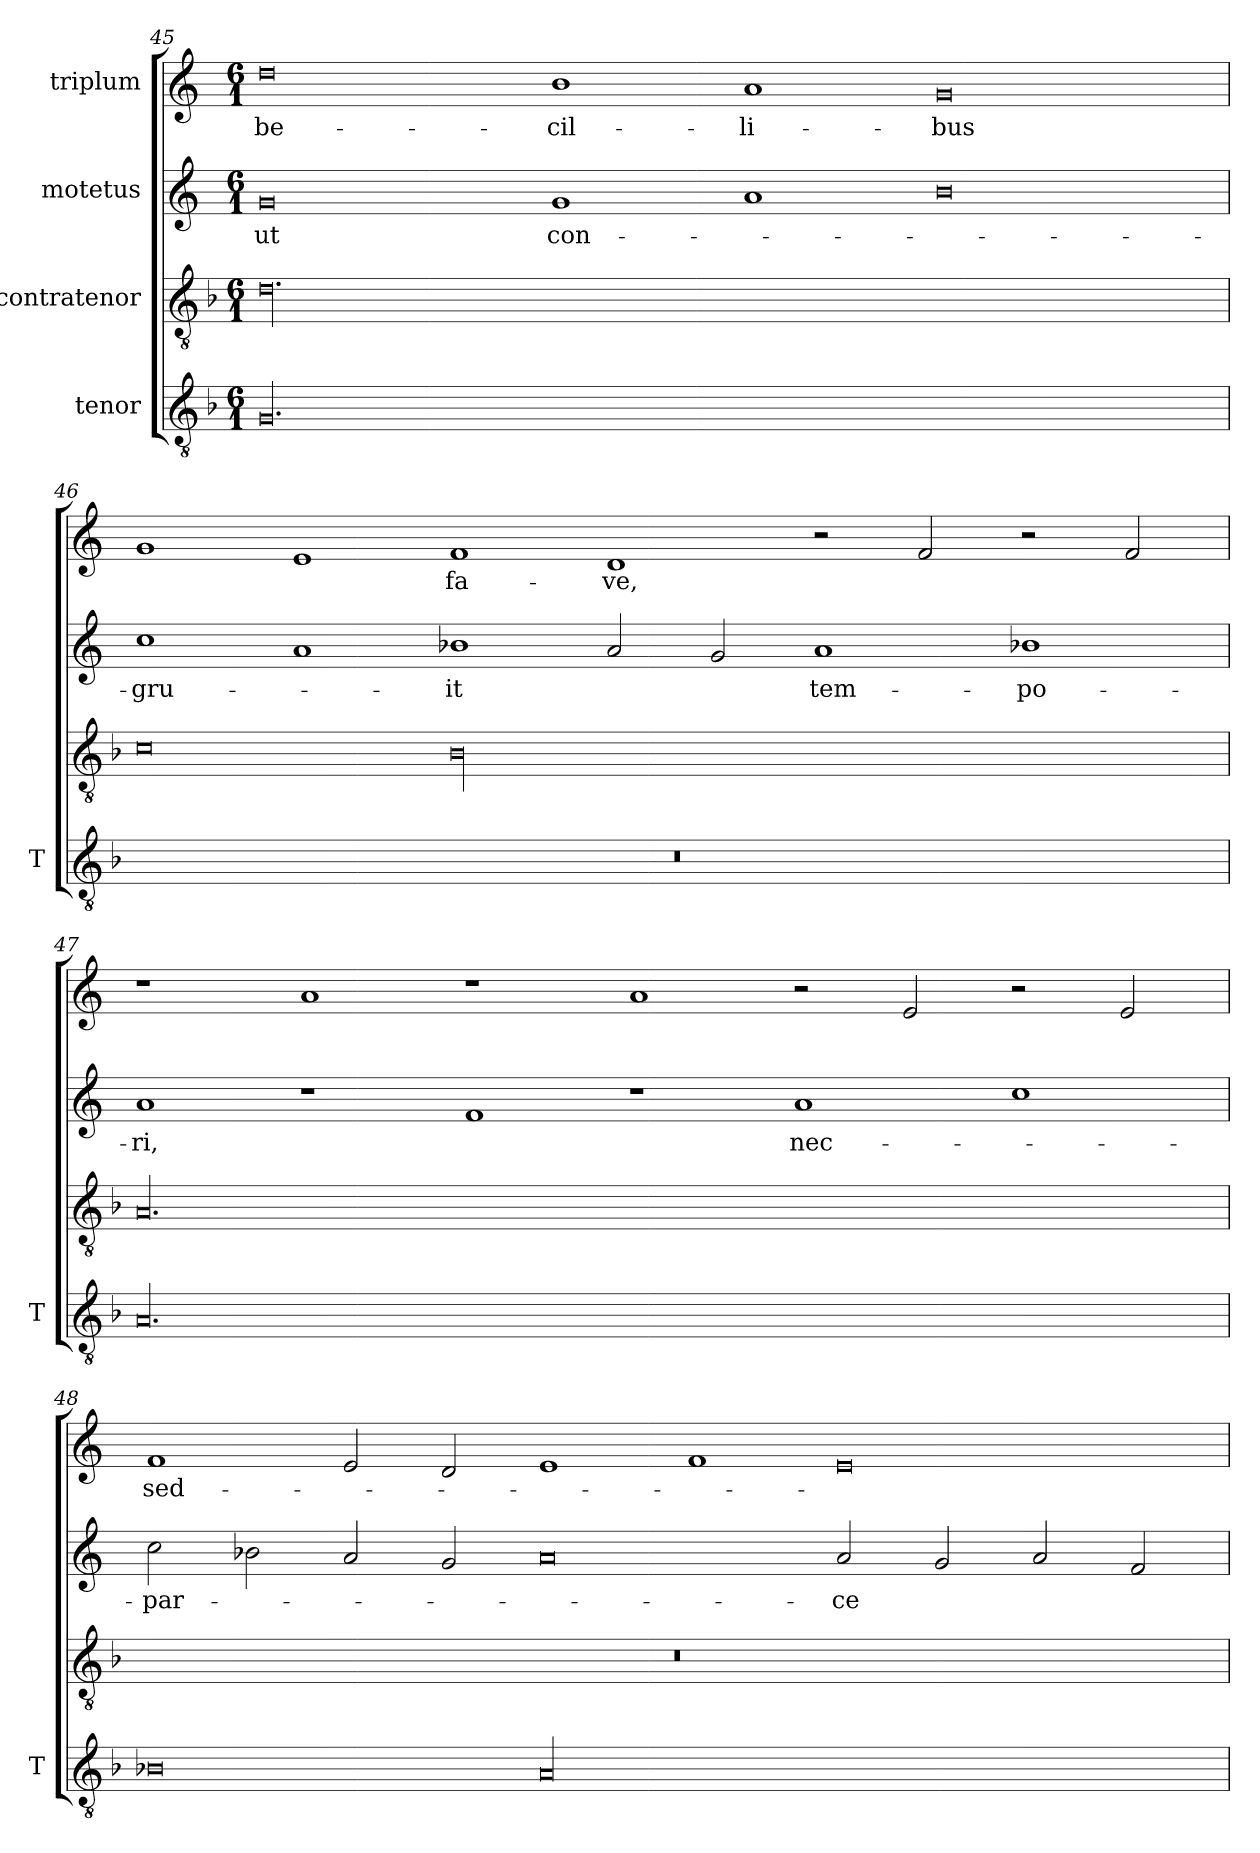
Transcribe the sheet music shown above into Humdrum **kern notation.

**kern	**kern	**kern	**text	**kern	**text
*part4	*part3	*part2	*part2	*part1	*part1
*staff4	*staff3	*staff2	*staff2	*staff1	*staff1
*I"tenor	*I"contratenor	*I"motetus	*	*I"triplum	*
*I'T	*	*	*	*	*
*clefGv2	*clefGv2	*clefG2	*	*clefG2	*
*k[b-]	*k[b-]	*k[]	*	*k[]	*
*F:	*F:	*C:	*	*C:	*
*M6/1	*M6/1	*M6/1	*	*M6/1	*
=45	=45	=45	=45	=45	=45
00.G/	00.d\	0g/	-ut	0dd\	-be-
.	.	1g/	con-	1b\	-cil-
.	.	1a/	.	1a/	-li-
.	.	0b\	.	0g/	-bus
!!LO:LB:g=z
=46	=46	=46	=46	=46	=46
00.r	0c\	1cc\	-gru-	1g/	.
.	.	1a/	.	1e/	.
.	00B-\	1b-X\	-it	1f/	fa-
.	.	2a/	.	1d/	-ve,
.	.	2g/	.	.	.
.	.	1a/	tem-	2r	.
.	.	.	.	2f/	.
.	.	1b-X\	-po-	2r	.
.	.	.	.	2f/	.
=47	=47	=47	=47	=47	=47
00.A/	00.A/	1a/	-ri,	1r	.
.	.	1r	.	1a/	.
.	.	1f/	.	1r	.
.	.	1r	.	1a/	.
.	.	1a/	nec-	2r	.
.	.	.	.	2e/	.
.	.	1cc\	.	2r	.
.	.	.	.	2e/	.
!!LO:PB:g=z
=48	=48	=48	=48	=48	=48
0B-X\	00.r	2cc\	par-	1f/	sed-
.	.	2b-X\	.	.	.
.	.	2a/	.	2e/	.
.	.	2g/	.	2d/	.
00A/	.	0a/	.	1e/	.
.	.	.	.	1f/	.
.	.	2a/	-ce	0e/	.
.	.	2g/	.	.	.
.	.	2a/	.	.	.
.	.	2f/	.	.	.
=	=	=	=	=	=
*-	*-	*-	*-	*-	*-
